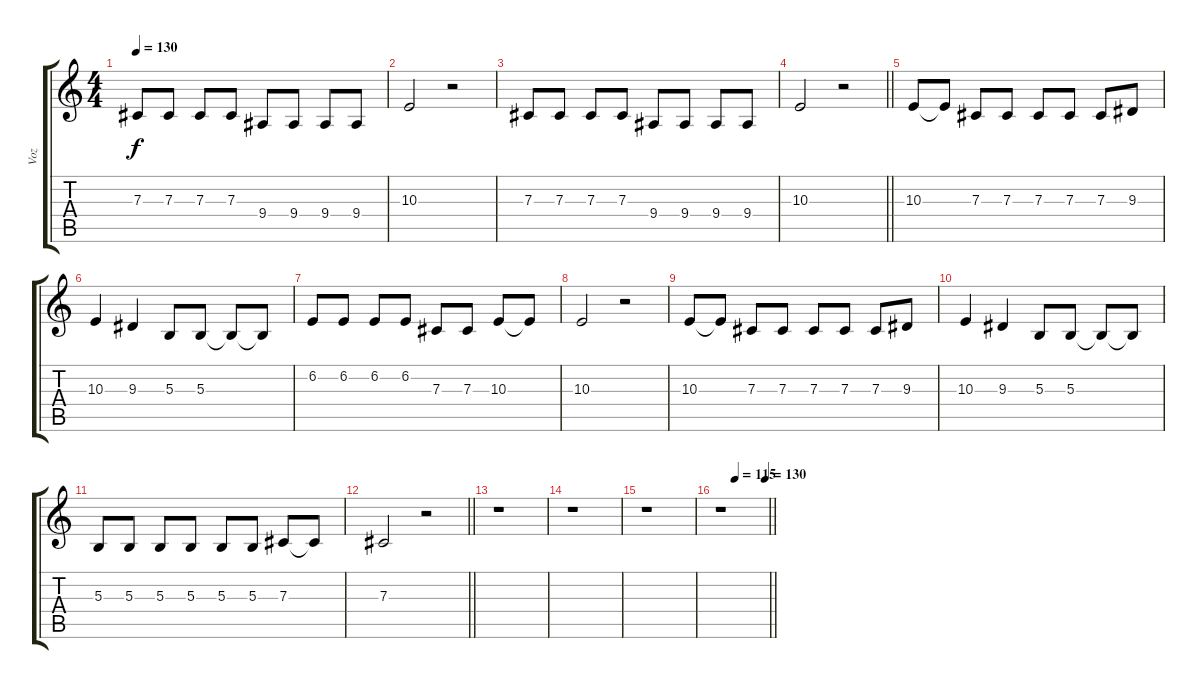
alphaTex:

\track ("Voz" "Voz") {instrument choiraahs}
\staff {score tabs}
\tuning (Eb4 Bb3 Gb3 Db3 Ab2 Eb2) {hide}
\ts (4 4)
\tempo 130
\clef g2
\ks c
7.3.8{dy f} 7.3.8 7.3.8 7.3.8 9.4.8 9.4.8 9.4.8 9.4.8 |
10.3.2 r.2 |
7.3.8 7.3.8 7.3.8 7.3.8 9.4.8 9.4.8 9.4.8 9.4.8 |
\barLineRight lightlight
10.3.2 r.2 |
10.3.8 10.3{t}.8 7.3.8 7.3.8 7.3.8 7.3.8 7.3.8 9.3.8 |
10.3.4 9.3.4 5.3.8 5.3.8 5.3{t}.8 5.3{t}.8 |
6.2.8 6.2.8 6.2.8 6.2.8 7.3.8 7.3.8 10.3.8 10.3{t}.8 |
10.3.2 r.2 |
10.3.8 10.3{t}.8 7.3.8 7.3.8 7.3.8 7.3.8 7.3.8 9.3.8 |
10.3.4 9.3.4 5.3.8 5.3.8 5.3{t}.8 5.3{t}.8 |
5.3.8 5.3.8 5.3.8 5.3.8 5.3.8 5.3.8 7.3.8 7.3{t}.8 |
\barLineRight lightlight
7.3.2 r.2 |
r.1 |
r.1 |
r.1 |
\tempo (115 0.3125)
\tempo (130 0.9375)
\barLineRight lightlight
r.1
